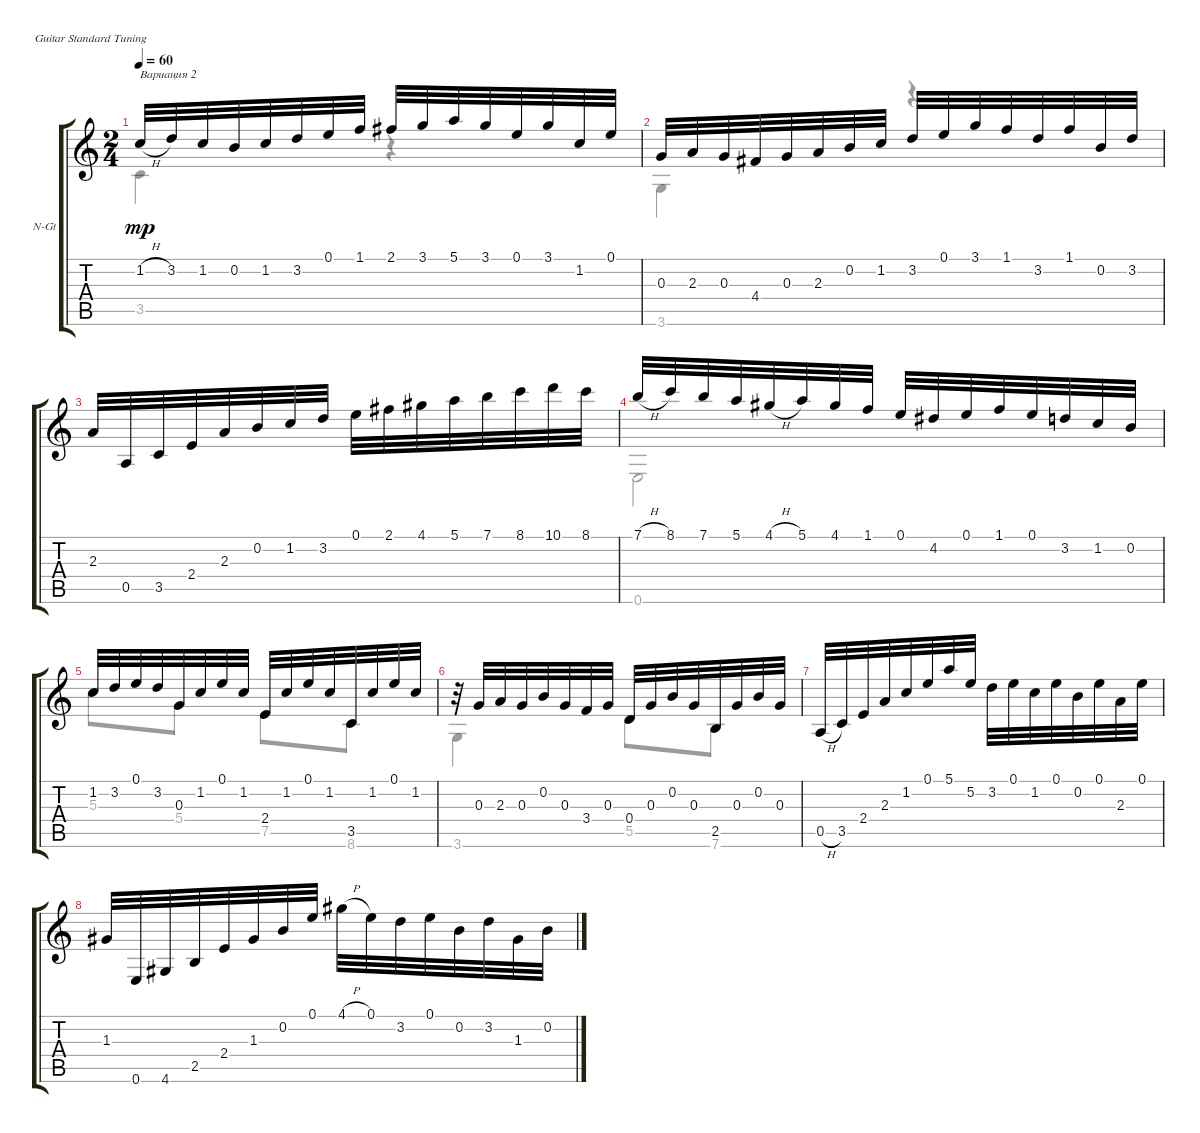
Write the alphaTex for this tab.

\defaultSystemsLayout 4
\bracketExtendMode groupsimilarinstruments
\firstSystemTrackNameOrientation horizontal
\otherSystemsTrackNameOrientation horizontal
\track ("Nylon Guitar" "N-Gt") {instrument acousticguitarnylon}
\staff {score tabs}
\tuning (E4 B3 G3 D3 A2 E2)
\voice
\ts (2 4)
\tempo 60
\clef g2
\ks c
1.2{h}.32{txt "Вариация 2" dy mp} 3.2.32 1.2.32 0.2.32 1.2.32 3.2.32 0.1.32 1.1.32 2.1.32 3.1.32 5.1.32 3.1.32 0.1.32 3.1.32 1.2.32 0.1.32 |
0.3.32 2.3.32 0.3.32 4.4.32 0.3.32 2.3.32 0.2.32 1.2.32 3.2.32 0.1.32 3.1.32 1.1.32 3.2.32 1.1.32 0.2.32 3.2.32 |
2.3.32 0.5.32 3.5.32 2.4.32 2.3.32 0.2.32 1.2.32 3.2.32 0.1.32 2.1.32 4.1.32 5.1.32 7.1.32 8.1.32 10.1.32 8.1.32 |
7.1{h}.32 8.1.32 7.1.32 5.1.32 4.1{h}.32 5.1.32 4.1.32 1.1.32 0.1.32 4.2.32 0.1.32 1.1.32 0.1.32 3.2.32 1.2.32 0.2.32 |
1.2.32 3.2.32 0.1.32 3.2.32 0.3.32 1.2.32 0.1.32 1.2.32 2.4.32 1.2.32 0.1.32 1.2.32 3.5.32 1.2.32 0.1.32 1.2.32 |
r.32 0.3.32 2.3.32 0.3.32 0.2.32 0.3.32 3.4.32 0.3.32 0.4.32 0.3.32 0.2.32 0.3.32 2.5.32 0.3.32 0.2.32 0.3.32 |
0.5{h}.32 3.5.32 2.4.32 2.3.32 1.2.32 0.1.32 5.1.32 5.2.32 3.2.32 0.1.32 1.2.32 0.1.32 0.2.32 0.1.32 2.3.32 0.1.32 |
1.3.32 0.6.32 4.6.32 2.5.32 2.4.32 1.3.32 0.2.32 0.1.32 4.1{h}.32 0.1.32 3.2.32 0.1.32 0.2.32 3.2.32 1.3.32 0.2.32
\voice
\clef g2
\ottava regular
\simile none
\ks c
3.5.4{dy mp} r.4 |
3.6.4 r.4 |
|
0.6.2 |
5.3.8 5.4.8 7.5.8 8.6.8 |
3.6.4 5.5.8 7.6.8 |
|
